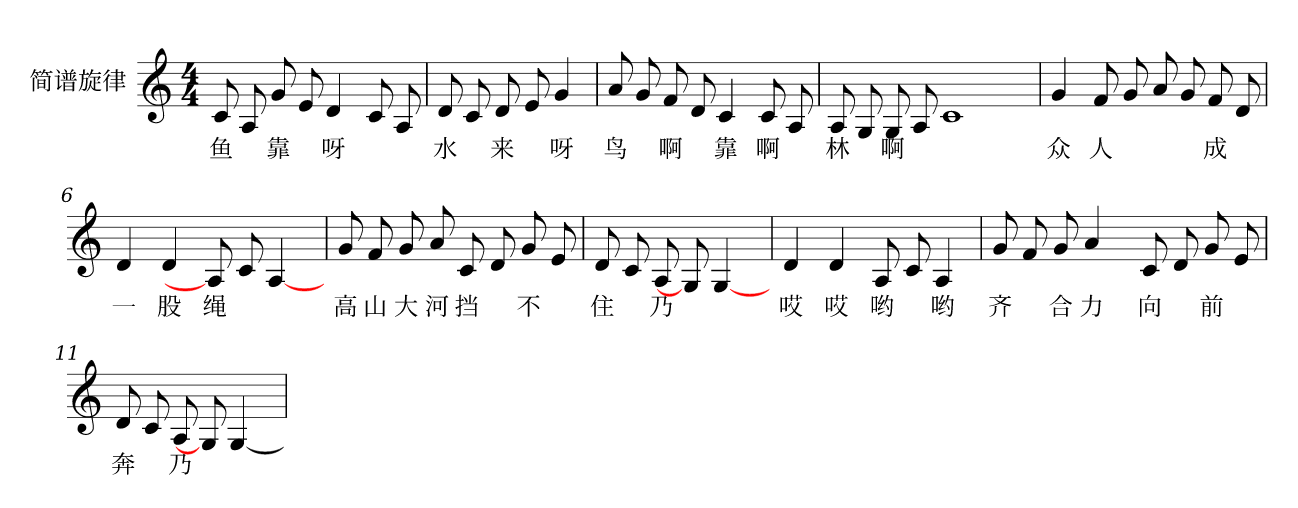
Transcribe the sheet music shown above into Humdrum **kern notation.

**kern	**text
*part1	*part1
*staff1	*staff1
*I"简谱旋律	*
*k[]	*
*M4/4	*
=1	=1
8c	鱼
8A	.
8g	靠
8e	.
4d	呀
8c	.
8A	.
=2	=2
8d	水
8c	.
8d	来
8e	.
4g	呀
=3	=3
8a	鸟
8g	.
8f	啊
8d	.
4c	靠
8c	啊
8A	.
=4	=4
8A	林
8G	.
8G	啊
8A	.
1c	.
=5	=5
4g	众
8f	人
8g	.
8a	.
8g	.
8f	成
8d	.
=6	=6
4d	一
4d	股
8A]	绳
8c	.
!LO:N:vis=4	!
[4.A	.
=7	=7
8g	高
8f	山
8g	大
8a	河
8c	挡
8d	.
8g	不
8e	.
=8	=8
8d	住
8c	.
8A	乃
8G]	.
!LO:N:vis=4	!
[4.G	.
=9	=9
4d	哎
4d	哎
8A	哟
8c	.
4A	哟
=10	=10
8g	齐
8f	.
8g	合
!LO:N:vis=4	!
4.a	力
8c	向
8d	.
8g	前
8e	.
=11	=11
8d	奔
8c	.
8A	乃
8G]	.
!LO:N:vis=4	!
[4.G	.
=	=
*-	*-
